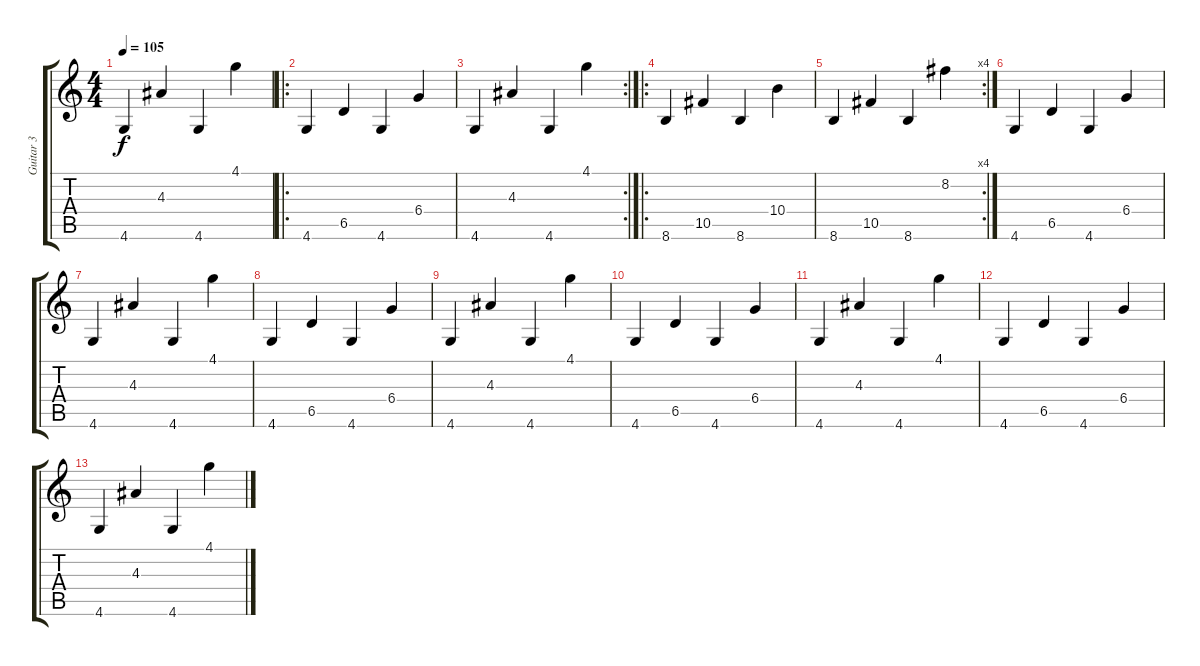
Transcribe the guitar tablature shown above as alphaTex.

\track ("Guitar 3" "Guitar 3") {instrument distortionguitar}
\staff {score tabs}
\tuning (Eb4 Bb3 Gb3 Db3 Ab2 Eb2) {hide}
\ts (4 4)
\tempo 105
\clef g2
\ks c
4.6.4{dy f} 4.3.4 4.6.4 4.1.4 |
\ro
4.6.4 6.5.4 4.6.4 6.4.4 |
\rc 2
4.6.4 4.3.4 4.6.4 4.1.4 |
\ro
8.6.4 10.5.4 8.6.4 10.4.4 |
\rc 4
8.6.4 10.5.4 8.6.4 8.2.4 |
4.6.4 6.5.4 4.6.4 6.4.4 |
4.6.4 4.3.4 4.6.4 4.1.4 |
4.6.4 6.5.4 4.6.4 6.4.4 |
4.6.4 4.3.4 4.6.4 4.1.4 |
4.6.4 6.5.4 4.6.4 6.4.4 |
4.6.4 4.3.4 4.6.4 4.1.4 |
4.6.4 6.5.4 4.6.4 6.4.4 |
4.6.4 4.3.4 4.6.4 4.1.4
